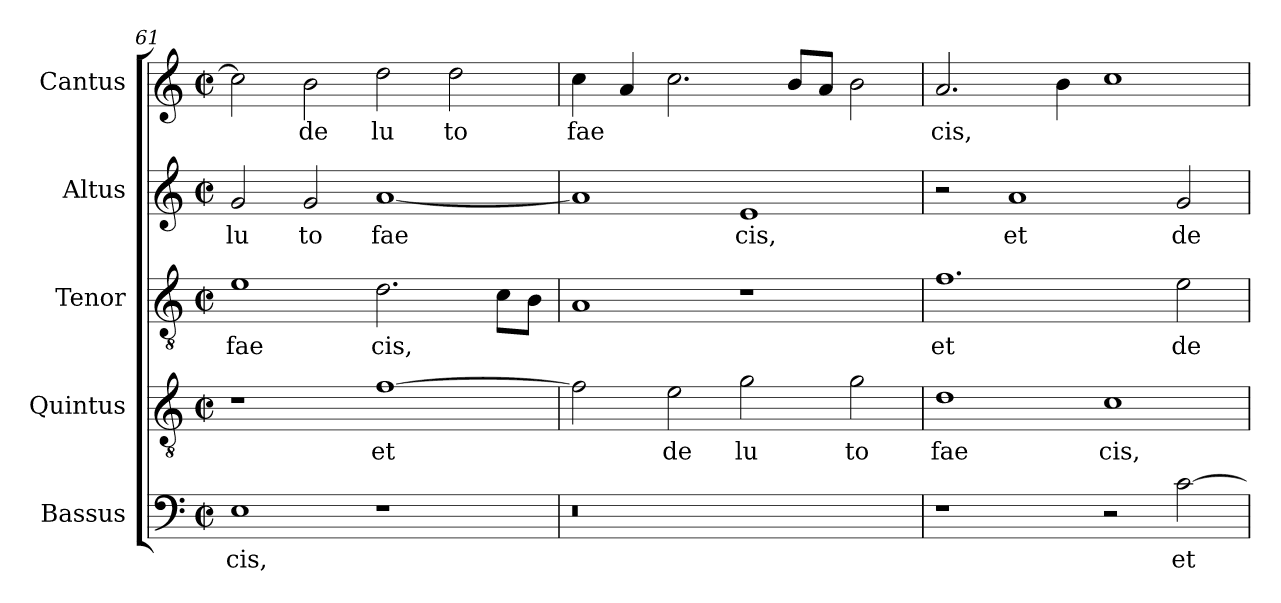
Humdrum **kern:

**kern	**text	**kern	**text	**kern	**text	**kern	**text	**kern	**text
*part5	*part5	*part4	*part4	*part3	*part3	*part2	*part2	*part1	*part1
*staff5	*staff5	*staff4	*staff4	*staff3	*staff3	*staff2	*staff2	*staff1	*staff1
*I"Bassus	*	*I"Quintus	*	*I"Tenor	*	*I"Altus	*	*I"Cantus	*
*clefF4	*	*clefGv2	*	*clefGv2	*	*clefG2	*	*clefG2	*
*M2/2	*	*M2/2	*	*M2/2	*	*M2/2	*	*M2/2	*
*met(c|)	*	*met(c|)	*	*met(c|)	*	*met(c|)	*	*met(c|)	*
=61	=61	=61	=61	=61	=61	=61	=61	=61	=61
!	!LO:LY:b:cj	!	!	!	!LO:LY:b:cj	!	!LO:LY:b:cj	!	!
1E	-cis,	1r	.	1e	fae	2g/	lu	2cc\]	.
!	!	!	!	!	!	!	!LO:LY:b:cj	!	!LO:LY:b:cj
.	.	.	.	.	.	2g/	to	2b\	de
!	!	!	!LO:LY:b:cj	!	!LO:LY:b	!	!LO:LY:b:cj	!	!LO:LY:b:cj
1r	.	[>1f	et	2.d\	cis,	[<1a	fae	2dd\	lu
!	!	!	!	!	!	!	!	!	!LO:LY:b:cj
.	.	.	.	.	.	.	.	2dd\	to
.	.	.	.	8c\L	.	.	.	.	.
.	.	.	.	8B\J	.	.	.	.	.
=62	=62	=62	=62	=62	=62	=62	=62	=62	=62
!	!	!	!	!	!	!	!	!	!LO:LY:b
0r	.	2f\]	.	1A	.	1a]	.	4cc\	fae
.	.	.	.	.	.	.	.	4a/	.
!	!	!	!LO:LY:b:cj	!	!	!	!	!	!
.	.	2e\	de	.	.	.	.	2.cc\	.
!	!	!	!LO:LY:b:cj	!	!	!	!LO:LY:b:cj	!	!
.	.	2g\	lu	1r	.	1e	cis,	.	.
.	.	.	.	.	.	.	.	8b/L	.
.	.	.	.	.	.	.	.	8a/J	.
!	!	!	!LO:LY:b:cj	!	!	!	!	!	!
.	.	2g\	to	.	.	.	.	2b\	.
=63	=63	=63	=63	=63	=63	=63	=63	=63	=63
!	!	!	!LO:LY:b:cj	!	!LO:LY:b:cj	!	!	!	!LO:LY:b
1r	.	1d	fae	1.f	et	2r	.	2.a/	cis,
!	!	!	!	!	!	!	!LO:LY:b:cj	!	!
.	.	.	.	.	.	1a	et	.	.
.	.	.	.	.	.	.	.	4b\	.
!	!	!	!LO:LY:b:cj	!	!	!	!	!	!
2r	.	1c	cis,	.	.	.	.	1cc	.
!	!LO:LY:b:cj	!	!	!	!LO:LY:b:cj	!	!LO:LY:b:cj	!	!
[>2c\	et	.	.	2e\	de	2g/	de	.	.
=	=	=	=	=	=	=	=	=	=
*-	*-	*-	*-	*-	*-	*-	*-	*-	*-
